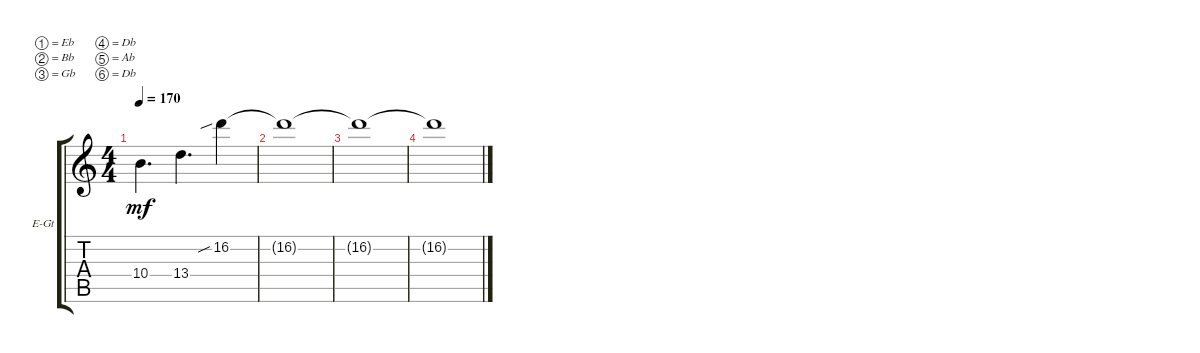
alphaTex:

\defaultSystemsLayout 4
\bracketExtendMode groupsimilarinstruments
\firstSystemTrackNameOrientation horizontal
\otherSystemsTrackNameOrientation horizontal
\track ("Electric Guitar" "E-Gt") {instrument electricguitarclean}
\staff {score tabs}
\tuning (Eb4 Bb3 Gb3 Db3 Ab2 Db2)
\ts (4 4)
\tempo 170
\clef g2
\ks c
10.4.4{d dy mf} 13.4.4{d} 16.2{sib}.4 |
16.2{t}.1 |
16.2{t}.1 |
16.2{t}.1
